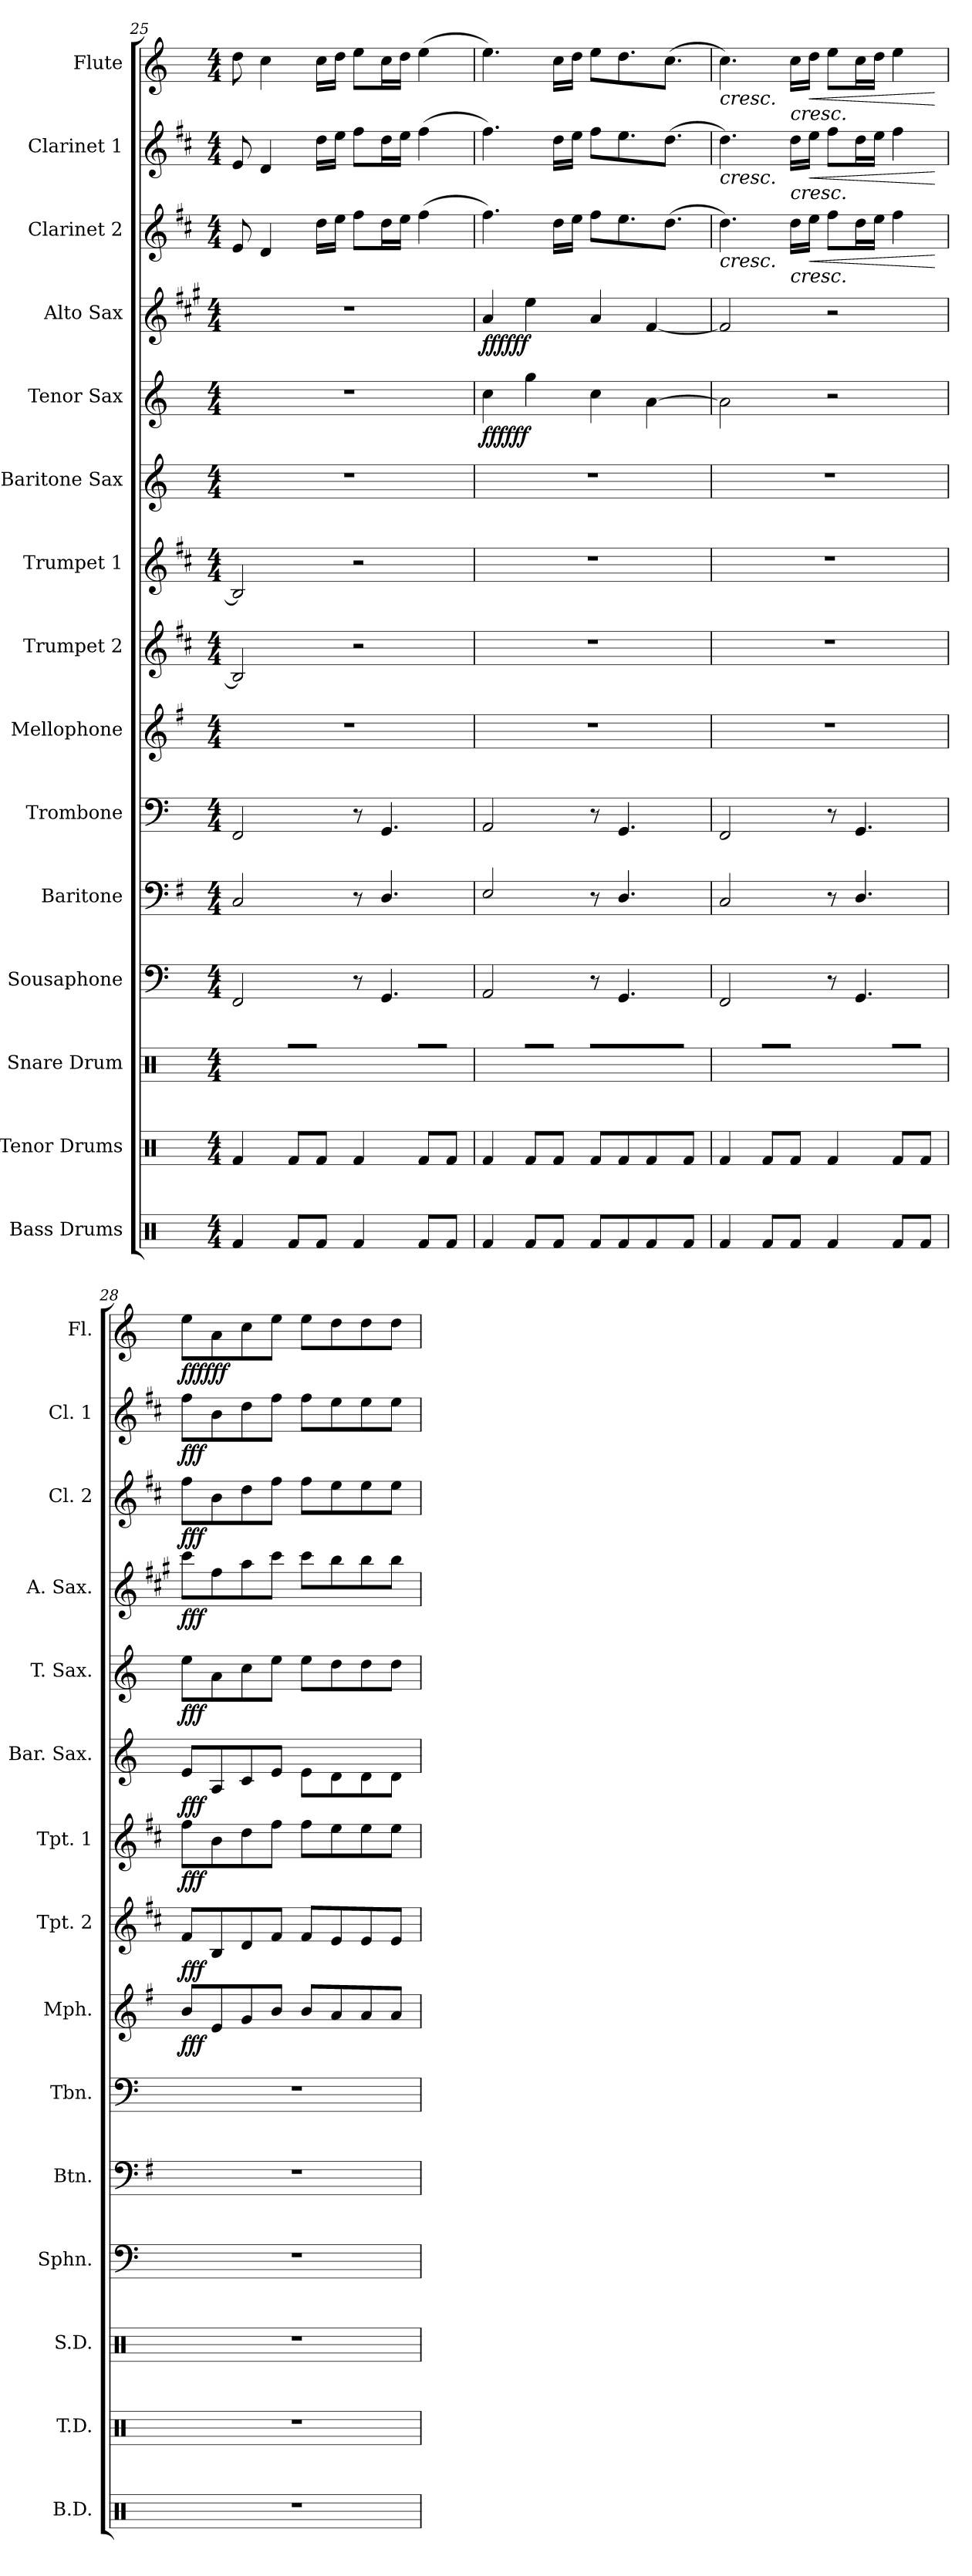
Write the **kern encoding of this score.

**kern	**kern	**kern	**kern	**kern	**kern	**kern	**dynam	**kern	**dynam	**kern	**dynam	**kern	**dynam	**kern	**dynam	**kern	**dynam	**kern	**dynam	**kern	**dynam	**kern	**dynam
*part15	*part14	*part13	*part12	*part11	*part10	*part9	*part9	*part8	*part8	*part7	*part7	*part6	*part6	*part5	*part5	*part4	*part4	*part3	*part3	*part2	*part2	*part1	*part1
*staff15	*staff14	*staff13	*staff12	*staff11	*staff10	*staff9	*staff9	*staff8	*staff8	*staff7	*staff7	*staff6	*staff6	*staff5	*staff5	*staff4	*staff4	*staff3	*staff3	*staff2	*staff2	*staff1	*staff1
*I"Bass Drums	*I"Tenor Drums	*I"Snare Drum	*I"Sousaphone	*I"Baritone	*I"Trombone	*I"Mellophone	*	*I"Trumpet 2	*	*I"Trumpet 1	*	*I"Baritone Sax	*	*I"Tenor Sax	*	*I"Alto Sax	*	*I"Clarinet 2	*	*I"Clarinet 1	*	*I"Flute	*
*I'B.D.	*I'T.D.	*I'S.D.	*I'Sphn.	*I'Btn.	*I'Tbn.	*I'Mph.	*	*I'Tpt. 2	*	*I'Tpt. 1	*	*I'Bar. Sax.	*	*I'T. Sax.	*	*I'A. Sax.	*	*I'Cl. 2	*	*I'Cl. 1	*	*I'Fl.	*
*clefX	*clefX	*clefX	*clefF4	*clefF4	*clefF4	*clefG2	*	*clefG2	*	*clefG2	*	*clefG2	*	*clefG2	*	*clefG2	*	*clefG2	*	*clefG2	*	*clefG2	*
*	*	*	*	*ITrd4c7	*	*ITrd4c7	*	*ITrd1c2	*	*ITrd1c2	*	*ITrd12c21	*	*ITrd8c14	*	*ITrd5c9	*	*ITrd1c2	*	*ITrd1c2	*	*	*
*k[]	*k[]	*k[]	*k[]	*k[]	*k[]	*k[]	*	*k[]	*	*k[]	*	*k[]	*	*k[]	*	*k[]	*	*k[]	*	*k[]	*	*k[]	*
*M4/4	*M4/4	*M4/4	*M4/4	*M4/4	*M4/4	*M4/4	*	*M4/4	*	*M4/4	*	*M4/4	*	*M4/4	*	*M4/4	*	*M4/4	*	*M4/4	*	*M4/4	*
=25	=25	=25	=25	=25	=25	=25	=25	=25	=25	=25	=25	=25	=25	=25	=25	=25	=25	=25	=25	=25	=25	=25	=25
4Rf/	4Rf/	4R/	2FF/	2FF/	2FF/	1r	.	2A/]	.	2A/]	.	1r	.	1r	.	1r	.	8d/	.	8d/	.	8dd\	.
.	.	.	.	.	.	.	.	.	.	.	.	.	.	.	.	.	.	4c/	.	4c/	.	4cc\	.
8Rf/L	8Rf/L	8R/L	.	.	.	.	.	.	.	.	.	.	.	.	.	.	.	.	.	.	.	.	.
8Rf/J	8Rf/J	8R/J	.	.	.	.	.	.	.	.	.	.	.	.	.	.	.	16cc\LL	.	16cc\LL	.	16cc\LL	.
.	.	.	.	.	.	.	.	.	.	.	.	.	.	.	.	.	.	16dd\JJ	.	16dd\JJ	.	16dd\JJ	.
4Rf/	4Rf/	4R/	8r	8r	8r	.	.	2r	.	2r	.	.	.	.	.	.	.	8ee\L	.	8ee\L	.	8ee\L	.
.	.	.	4.GG/	4.GG/	4.GG/	.	.	.	.	.	.	.	.	.	.	.	.	16cc\L	.	16cc\L	.	16cc\L	.
.	.	.	.	.	.	.	.	.	.	.	.	.	.	.	.	.	.	16dd\JJ	.	16dd\JJ	.	16dd\JJ	.
8Rf/L	8Rf/L	8R/L	.	.	.	.	.	.	.	.	.	.	.	.	.	.	.	(4ee\	.	(4ee\	.	(4ee\	.
8Rf/J	8Rf/J	8R/J	.	.	.	.	.	.	.	.	.	.	.	.	.	.	.	.	.	.	.	.	.
=26	=26	=26	=26	=26	=26	=26	=26	=26	=26	=26	=26	=26	=26	=26	=26	=26	=26	=26	=26	=26	=26	=26	=26
!	!	!	!	!	!	!	!	!	!	!	!	!	!	!	!LO:DY:b	!	!	!	!	!	!	!	!
!	!	!	!	!	!	!	!	!	!	!	!	!	!	!	!LO:DY:n=1:b	!	!	!	!	!	!	!	!
!	!	!	!	!	!	!	!	!	!	!	!	!	!	!	!LO:DY:n=2:b	!	!LO:DY:b	!	!	!	!	!	!
!	!	!	!	!	!	!	!	!	!	!	!	!	!	!	!	!	!LO:DY:n=1:b	!	!	!	!	!	!
!	!	!	!	!	!	!	!	!	!	!	!	!	!	!	!	!	!LO:DY:n=2:b	!	!	!	!	!	!
4Rf/	4Rf/	4R/	2AA/	2AA/	2AA/	1r	.	1r	.	1r	.	1r	.	4c\	ff ff ff	4c/	ff ff ff	4.ee\)	.	4.ee\)	.	4.ee\)	.
8Rf/L	8Rf/L	8R/L	.	.	.	.	.	.	.	.	.	.	.	4g\	.	4g\	.	.	.	.	.	.	.
8Rf/J	8Rf/J	8R/J	.	.	.	.	.	.	.	.	.	.	.	.	.	.	.	16cc\LL	.	16cc\LL	.	16cc\LL	.
.	.	.	.	.	.	.	.	.	.	.	.	.	.	.	.	.	.	16dd\JJ	.	16dd\JJ	.	16dd\JJ	.
8Rf/L	8Rf/L	8R/L	8r	8r	8r	.	.	.	.	.	.	.	.	4c\	.	4c/	.	8ee\L	.	8ee\L	.	8ee\L	.
8Rf/	8Rf/	8R/	4.GG/	4.GG/	4.GG/	.	.	.	.	.	.	.	.	.	.	.	.	8.dd\	.	8.dd\	.	8.dd\	.
8Rf/	8Rf/	8R/	.	.	.	.	.	.	.	.	.	.	.	[4A\	.	[4A/	.	.	.	.	.	.	.
.	.	.	.	.	.	.	.	.	.	.	.	.	.	.	.	.	.	(8.cc\J	.	(8.cc\J	.	(8.cc\J	.
8Rf/J	8Rf/J	8R/J	.	.	.	.	.	.	.	.	.	.	.	.	.	.	.	.	.	.	.	.	.
=27	=27	=27	=27	=27	=27	=27	=27	=27	=27	=27	=27	=27	=27	=27	=27	=27	=27	=27	=27	=27	=27	=27	=27
!	!	!	!	!	!	!	!	!	!	!	!	!	!	!	!	!	!	!	!LO:HP:b	!	!LO:HP:b	!	!LO:HP:b
4Rf/	4Rf/	4R/	2FF/	2FF/	2FF/	1r	.	1r	.	1r	.	1r	.	2A\]	.	2A/]	.	4.cc\)	<	4.cc\)	<	4.cc\)	<
8Rf/L	8Rf/L	8R/L	.	.	.	.	.	.	.	.	.	.	.	.	.	.	.	.	.	.	.	.	.
!	!	!	!	!	!	!	!	!	!	!	!	!	!	!	!	!	!	!	!LO:HP:b	!	!LO:HP:b	!	!LO:HP:b
8Rf/J	8Rf/J	8R/J	.	.	.	.	.	.	.	.	.	.	.	.	.	.	.	16cc\LL	<	16cc\LL	<	16cc\LL	<
!	!	!	!	!	!	!	!	!	!	!	!	!	!	!	!	!	!	!	!LO:HP:b	!	!LO:HP:b	!	!LO:HP:b
.	.	.	.	.	.	.	.	.	.	.	.	.	.	.	.	.	.	16dd\JJ	<	16dd\JJ	<	16dd\JJ	<
4Rf/	4Rf/	4R/	8r	8r	8r	.	.	.	.	.	.	.	.	2r	.	2r	.	8ee\L	.	8ee\L	.	8ee\L	.
.	.	.	4.GG/	4.GG/	4.GG/	.	.	.	.	.	.	.	.	.	.	.	.	16cc\L	.	16cc\L	.	16cc\L	.
.	.	.	.	.	.	.	.	.	.	.	.	.	.	.	.	.	.	16dd\JJ	.	16dd\JJ	.	16dd\JJ	.
8Rf/L	8Rf/L	8R/L	.	.	.	.	.	.	.	.	.	.	.	.	.	.	.	4ee\	.	4ee\	.	4ee\	.
8Rf/J	8Rf/J	8R/J	.	.	.	.	.	.	.	.	.	.	.	.	.	.	.	.	.	.	.	.	.
.	.	.	.	.	.	.	.	.	.	.	.	.	.	.	.	.	.	.	[ [ [	.	[ [ [	.	[ [ [
!!LO:PB:g=z
=28	=28	=28	=28	=28	=28	=28	=28	=28	=28	=28	=28	=28	=28	=28	=28	=28	=28	=28	=28	=28	=28	=28	=28
!	!	!	!	!	!	!	!LO:DY:b	!	!	!	!	!	!	!	!	!	!	!	!	!	!	!	!
!	!	!	!	!	!	!	!LO:DY:n=1:b	!	!	!	!	!	!	!	!	!	!	!	!	!	!	!	!
!	!	!	!	!	!	!	!LO:DY:n=2:b	!	!LO:DY:b	!	!	!	!	!	!	!	!	!	!	!	!	!	!
!	!	!	!	!	!	!	!	!	!LO:DY:n=1:b	!	!	!	!	!	!	!	!	!	!	!	!	!	!
!	!	!	!	!	!	!	!	!	!LO:DY:n=2:b	!	!LO:DY:b	!	!	!	!	!	!	!	!	!	!	!	!
!	!	!	!	!	!	!	!	!	!	!	!LO:DY:n=1:b	!	!	!	!	!	!	!	!	!	!	!	!
!	!	!	!	!	!	!	!	!	!	!	!LO:DY:n=2:b	!	!LO:DY:b	!	!	!	!	!	!	!	!	!	!
!	!	!	!	!	!	!	!	!	!	!	!	!	!LO:DY:n=1:b	!	!	!	!	!	!	!	!	!	!
!	!	!	!	!	!	!	!	!	!	!	!	!	!LO:DY:n=2:b	!	!LO:DY:b	!	!	!	!	!	!	!	!
!	!	!	!	!	!	!	!	!	!	!	!	!	!	!	!LO:DY:n=1:b	!	!	!	!	!	!	!	!
!	!	!	!	!	!	!	!	!	!	!	!	!	!	!	!LO:DY:n=2:b	!	!LO:DY:b	!	!	!	!	!	!
!	!	!	!	!	!	!	!	!	!	!	!	!	!	!	!	!	!LO:DY:n=1:b	!	!	!	!	!	!
!	!	!	!	!	!	!	!	!	!	!	!	!	!	!	!	!	!LO:DY:n=2:b	!	!LO:DY:b	!	!	!	!
!	!	!	!	!	!	!	!	!	!	!	!	!	!	!	!	!	!	!	!LO:DY:n=1:b	!	!	!	!
!	!	!	!	!	!	!	!	!	!	!	!	!	!	!	!	!	!	!	!LO:DY:n=2:b	!	!LO:DY:b	!	!
!	!	!	!	!	!	!	!	!	!	!	!	!	!	!	!	!	!	!	!	!	!LO:DY:n=1:b	!	!
!	!	!	!	!	!	!	!	!	!	!	!	!	!	!	!	!	!	!	!	!	!LO:DY:n=2:b	!	!LO:DY:b
!	!	!	!	!	!	!	!	!	!	!	!	!	!	!	!	!	!	!	!	!	!	!	!LO:DY:n=1:b
!	!	!	!	!	!	!	!	!	!	!	!	!	!	!	!	!	!	!	!	!	!	!	!LO:DY:n=2:b
!	!	!	!	!	!	!	!	!	!	!	!	!	!	!	!	!	!	!	!	!	!	!	!LO:DY:n=3:b
!	!	!	!	!	!	!	!	!	!	!	!	!	!	!	!	!	!	!	!	!	!	!	!LO:DY:n=4:b
!	!	!	!	!	!	!	!	!	!	!	!	!	!	!	!	!	!	!	!	!	!	!	!LO:DY:n=5:b
1r	1r	1r	1r	1r	1r	8e/L	f f f	8e/L	f f f	8ee\L	f f f	8E/L	f f f	8e\L	f f f	8ee\L	f f f	8ee\L	f f f	8ee\L	f f f	8ee\L	f f f f f f
.	.	.	.	.	.	8A/	.	8A/	.	8a\	.	8AA/	.	8A\	.	8a\	.	8a\	.	8a\	.	8a\	.
.	.	.	.	.	.	8c/	.	8c/	.	8cc\	.	8C/	.	8c\	.	8cc\	.	8cc\	.	8cc\	.	8cc\	.
.	.	.	.	.	.	8e/J	.	8e/J	.	8ee\J	.	8E/J	.	8e\J	.	8ee\J	.	8ee\J	.	8ee\J	.	8ee\J	.
.	.	.	.	.	.	8e/L	.	8e/L	.	8ee\L	.	8E\L	.	8e\L	.	8ee\L	.	8ee\L	.	8ee\L	.	8ee\L	.
.	.	.	.	.	.	8d/	.	8d/	.	8dd\	.	8D\	.	8d\	.	8dd\	.	8dd\	.	8dd\	.	8dd\	.
.	.	.	.	.	.	8d/	.	8d/	.	8dd\	.	8D\	.	8d\	.	8dd\	.	8dd\	.	8dd\	.	8dd\	.
.	.	.	.	.	.	8d/J	.	8d/J	.	8dd\J	.	8D\J	.	8d\J	.	8dd\J	.	8dd\J	.	8dd\J	.	8dd\J	.
=	=	=	=	=	=	=	=	=	=	=	=	=	=	=	=	=	=	=	=	=	=	=	=
*-	*-	*-	*-	*-	*-	*-	*-	*-	*-	*-	*-	*-	*-	*-	*-	*-	*-	*-	*-	*-	*-	*-	*-
